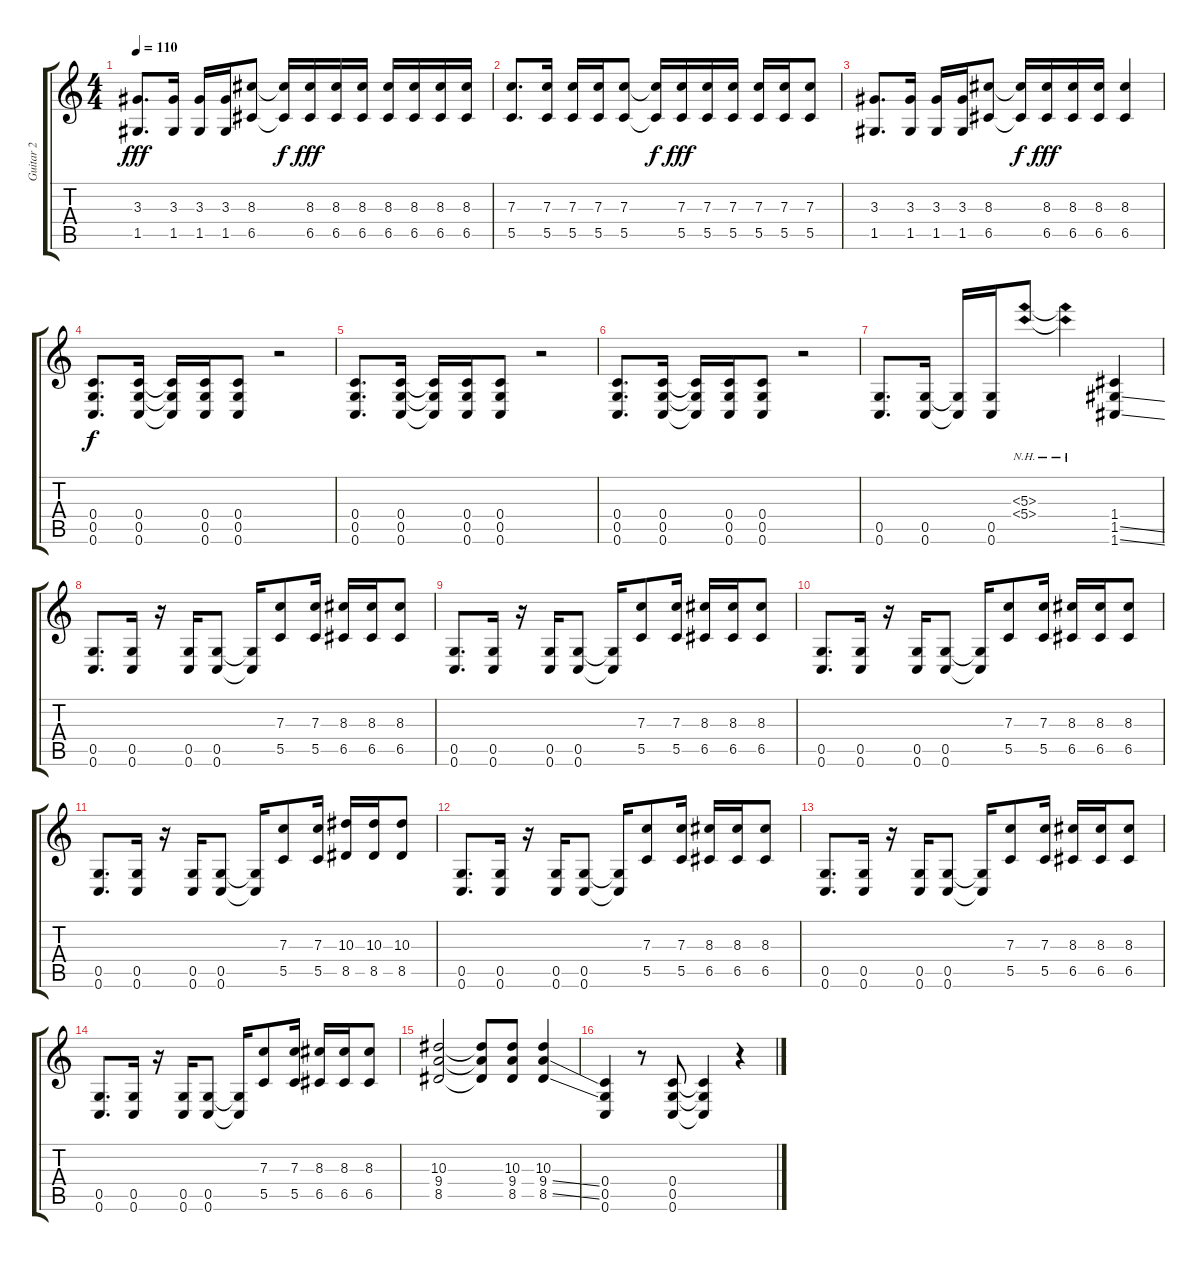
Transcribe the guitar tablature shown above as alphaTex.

\track ("Guitar 2" "Guitar 2") {instrument overdrivenguitar}
\staff {score tabs}
\tuning (D4 A3 F3 C3 G2 C2) {hide}
\ts (4 4)
\tempo 110
\clef g2
\ks c
(3.3 1.5).8{d dy fff} (3.3 1.5).16 (3.3 1.5).16 (3.3 1.5).16 (8.3 6.5).8 (8.3{t} 6.5{t}).16{dy f} (8.3 6.5).16{dy fff} (8.3 6.5).16 (8.3 6.5).16 (8.3 6.5).16 (8.3 6.5).16 (8.3 6.5).16 (8.3 6.5).16 |
(7.3 5.5).8{d} (7.3 5.5).16 (7.3 5.5).16 (7.3 5.5).16 (7.3 5.5).8 (7.3{t} 5.5{t}).16{dy f} (7.3 5.5).16{dy fff} (7.3 5.5).16 (7.3 5.5).16 (7.3 5.5).16 (7.3 5.5).16 (7.3 5.5).8 |
(3.3 1.5).8{d} (3.3 1.5).16 (3.3 1.5).16 (3.3 1.5).16 (8.3 6.5).8 (8.3{t} 6.5{t}).16{dy f} (8.3 6.5).16{dy fff} (8.3 6.5).16 (8.3 6.5).16 (8.3 6.5).4 |
(0.4 0.5 0.6).8{d dy f} (0.4 0.5 0.6).16 (0.4{t} 0.5{t} 0.6{t}).16 (0.4 0.5 0.6).16 (0.4 0.5 0.6).8 r.2 |
(0.4 0.5 0.6).8{d} (0.4 0.5 0.6).16 (0.4{t} 0.5{t} 0.6{t}).16 (0.4 0.5 0.6).16 (0.4 0.5 0.6).8 r.2 |
(0.4 0.5 0.6).8{d} (0.4 0.5 0.6).16 (0.4{t} 0.5{t} 0.6{t}).16 (0.4 0.5 0.6).16 (0.4 0.5 0.6).8 r.2 |
(0.5 0.6).8{d} (0.5 0.6).16 (0.5{t} 0.6{t}).16 (0.5 0.6).16 (5.3{nh} 5.4{nh}).8 (5.3{nh t} 5.4{nh t}).4 (1.4 1.5{ss} 1.6{ss}).4 |
(0.5 0.6).8{d} (0.5 0.6).16 r.16 (0.5 0.6).16 (0.5 0.6).8 (0.5{t} 0.6{t}).16 (7.3 5.5).8 (7.3 5.5).16 (8.3 6.5).16 (8.3 6.5).16 (8.3 6.5).8 |
(0.5 0.6).8{d} (0.5 0.6).16 r.16 (0.5 0.6).16 (0.5 0.6).8 (0.5{t} 0.6{t}).16 (7.3 5.5).8 (7.3 5.5).16 (8.3 6.5).16 (8.3 6.5).16 (8.3 6.5).8 |
(0.5 0.6).8{d} (0.5 0.6).16 r.16 (0.5 0.6).16 (0.5 0.6).8 (0.5{t} 0.6{t}).16 (7.3 5.5).8 (7.3 5.5).16 (8.3 6.5).16 (8.3 6.5).16 (8.3 6.5).8 |
(0.5 0.6).8{d} (0.5 0.6).16 r.16 (0.5 0.6).16 (0.5 0.6).8 (0.5{t} 0.6{t}).16 (7.3 5.5).8 (7.3 5.5).16 (10.3 8.5).16 (10.3 8.5).16 (10.3 8.5).8 |
(0.5 0.6).8{d} (0.5 0.6).16 r.16 (0.5 0.6).16 (0.5 0.6).8 (0.5{t} 0.6{t}).16 (7.3 5.5).8 (7.3 5.5).16 (8.3 6.5).16 (8.3 6.5).16 (8.3 6.5).8 |
(0.5 0.6).8{d} (0.5 0.6).16 r.16 (0.5 0.6).16 (0.5 0.6).8 (0.5{t} 0.6{t}).16 (7.3 5.5).8 (7.3 5.5).16 (8.3 6.5).16 (8.3 6.5).16 (8.3 6.5).8 |
(0.5 0.6).8{d} (0.5 0.6).16 r.16 (0.5 0.6).16 (0.5 0.6).8 (0.5{t} 0.6{t}).16 (7.3 5.5).8 (7.3 5.5).16 (8.3 6.5).16 (8.3 6.5).16 (8.3 6.5).8 |
(10.3 9.4 8.5).2 (10.3{t} 9.4{t} 8.5{t}).8 (10.3 9.4 8.5).8 (10.3 9.4{ss} 8.5{ss}).4 |
(0.4 0.5 0.6).4 r.8 (0.4 0.5 0.6).8 (0.4{t} 0.5{t} 0.6{t}).4 r.4
